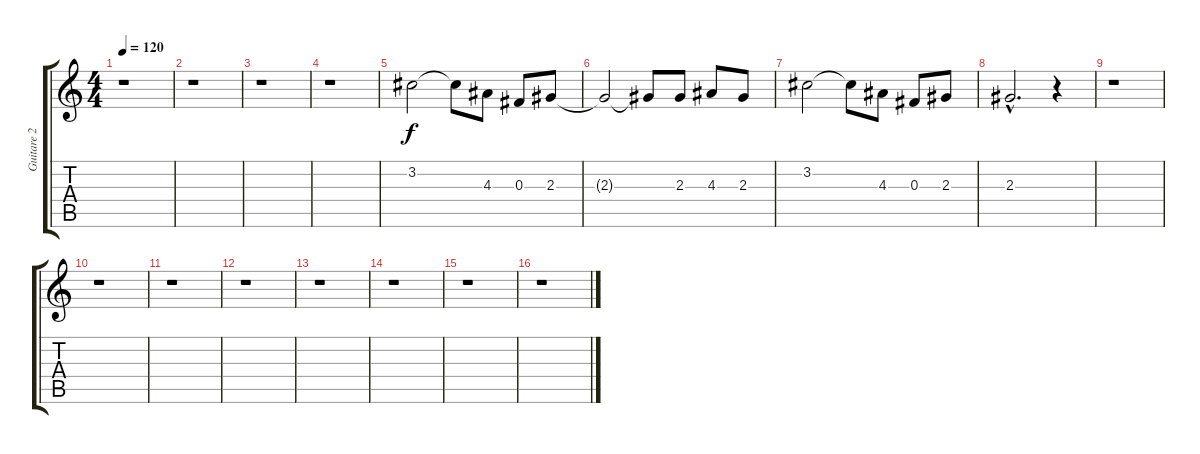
\track ("Guitare 2" "Guitare 2") {instrument distortionguitar}
\staff {score tabs}
\tuning (Eb4 Bb3 Gb3 Db3 Ab2 Eb2) {hide}
\ts (4 4)
\tempo 120
\clef g2
\ks c
r.1{dy f instrument distortionguitar} |
r.1 |
r.1 |
r.1 |
3.2.2 3.2{t}.8 4.3.8 0.3.8 2.3.8 |
2.3{t}.2 2.3{t}.8 2.3.8 4.3.8 2.3.8 |
3.2.2 3.2{t}.8 4.3.8 0.3.8 2.3.8 |
2.3{hac}.2{d} r.4 |
r.1 |
r.1 |
r.1 |
r.1 |
r.1 |
r.1 |
r.1 |
r.1
